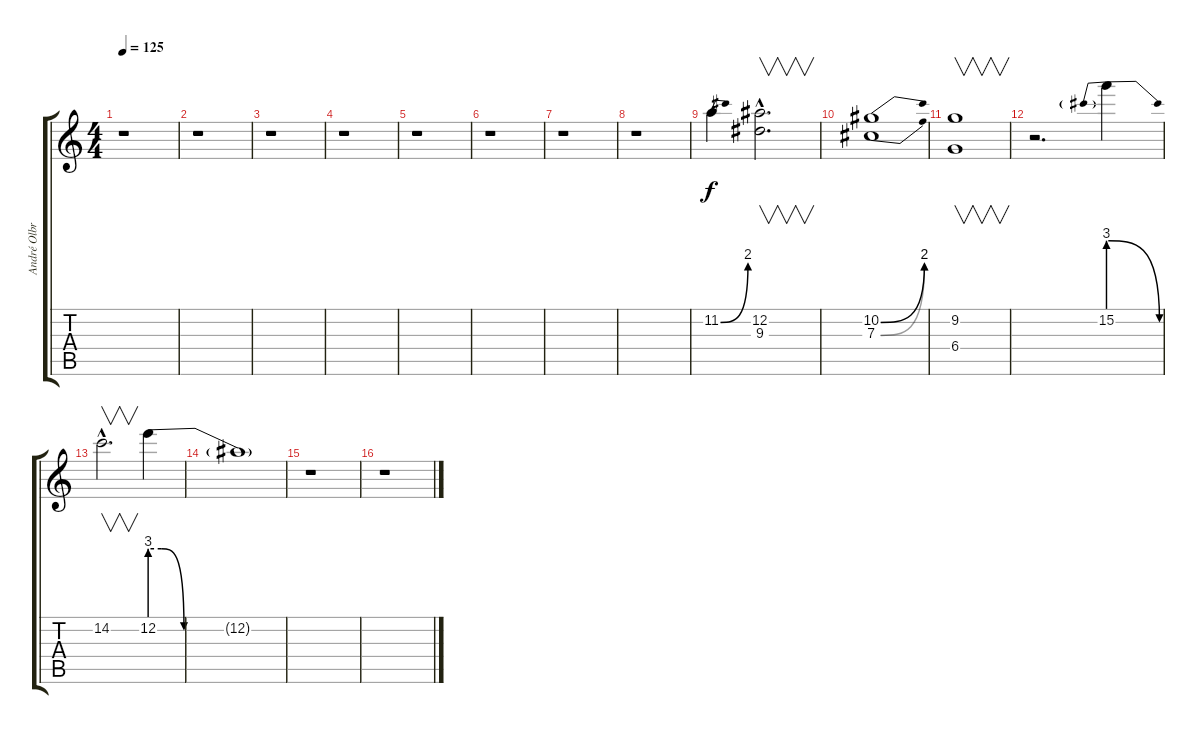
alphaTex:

\track ("André Olbrich" "André Olbr") {instrument distortionguitar}
\staff {score tabs}
\tuning (Eb4 Bb3 Gb3 Db3 Ab2 Eb2) {hide}
\ts (4 4)
\tempo 125
\clef g2
\ks c
r.1{dy f} |
r.1 |
r.1 |
r.1 |
r.1 |
r.1 |
r.1 |
r.1 |
11.2{be (bend 0 0 60 8)}.4{volume 6} (12.2{hac} 9.3{hac}).2{v d} |
(10.2{be (bend 0 0 60 8)} 7.3{be (bend 0 0 60 8)}).1 |
(9.2 6.4).1{v} |
r.2{d} 15.2{be (prebendrelease 0 12 60 0)}.4 |
14.2{hac}.2{v d} 12.2{be (custom 0 12 5 12 15 0 60 0)}.4 |
12.2{t}.1 |
r.1 |
r.1
